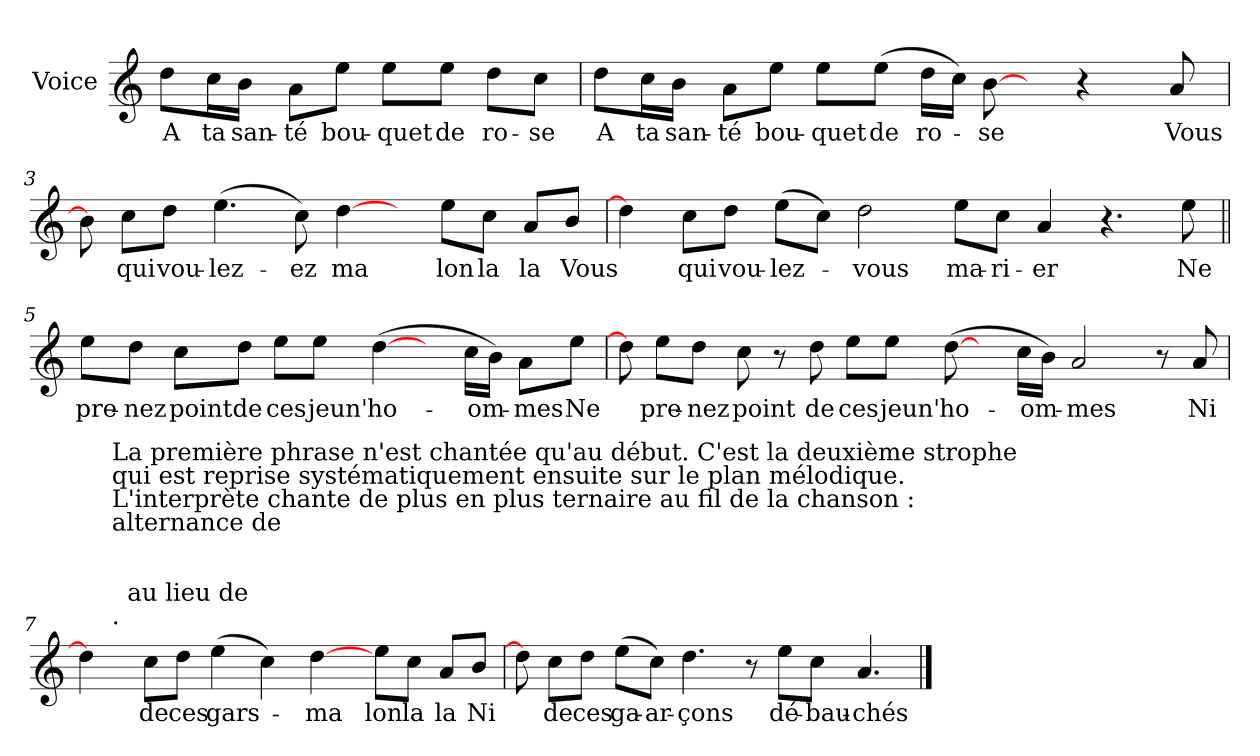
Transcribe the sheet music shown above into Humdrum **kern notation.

**kern	**text
*part1	*part1
*staff1	*staff1
*I"Voice	*
*I'V	*
*clefG2	*
*k[]	*
*C:	*
=1	=1
8dd\L	A
16cc\L	ta
16b\JJ	san-
8a\L	-té
8ee\J	bou-
8ee\L	-quet
8ee\J	de
8dd\L	ro-
8cc\J	-se
!!LO:LB:g=z
=2	=2
*^	*
8dd\L	1ryy	A
16cc\L	.	ta
16b\JJ	.	san-
8a\L	.	-té
8ee\J	.	bou-
8ee\L	.	-quet
(>8ee\J	.	de
16dd\LL	.	ro-
16cc\JJ)	.	.
[8b\	.	-se
8ryy	8..ryy	.
4r	.	.
*MM85	*	*
.	4ryy	.
8a/	.	Vous
.	32ryy	.
*v	*v	*
=3	=3
8b\]	.
8cc\L	qui
8dd\J	vou-
(>4.ee\	-lez-
8cc\)	-ez
[4dd\	ma
8ryy	.
8ee\L	lon
8cc\J	la
8a/L	la
8b/J	Vous
=4	=4
4dd\]	.
8cc\L	qui
8dd\J	vou-
(>8ee\L	-lez-
8cc\J)	.
2dd\	-vous
8ee\L	ma-
8cc\J	-ri-
4a/	-er
4.r	.
8ee\	Ne
!!LO:LB:g=z
=5||	=5||
8ee\L	pre-
8dd\J	-nez
8cc\L	point
8dd\J	de
8ee\L	ces
8ee\J	jeun'
(>[4dd\	ho-
8ryy	.
16cc\LL	.
16b\JJ)	-om-
8a\L	-mes
8ee\J	Ne
=6	=6
8dd\]	.
8ee\L	pre-
8dd\J	-nez
8cc\	point
8r	.
8dd\	de
8ee\L	ces
8ee\J	jeun'
(>[8dd\	ho-
8ryy	.
16cc\LL	.
16b\JJ)	-om-
2a/	-mes
8r	.
8a/	Ni
!!LO:LB:g=z
=7	=7
*^	*
4dd\]	8ryy	.
!	!LO:TX:t=La première phrase n'est chantée qu'au début. C'est la deuxième strophe \nqui est reprise systématiquement ensuite sur le plan mélodique. \nL'interprète chante de plus en plus ternaire au fil de la chanson &colon; \nalternance de  \n\n\n    au lieu de   \n.	!
.	1ryy	.
8cc\L	.	de
8dd\J	.	ces
(>4ee\	.	gars-
4cc\)	.	.
[4dd\	.	-ma
.	2ryy	.
8ee\L	.	lon
8cc\J	.	la
8a/L	.	la
8b/J	8ryy	Ni
*v	*v	*
=8	=8
8dd\]	.
8cc\L	de
8dd\J	ces
(>8ee\L	ga-
8cc\J)	-ar-
4.dd\	-çons
8r	.
8ee\L	dé-
8cc\J	-bau-
4.a/	-chés
==	==
*-	*-
